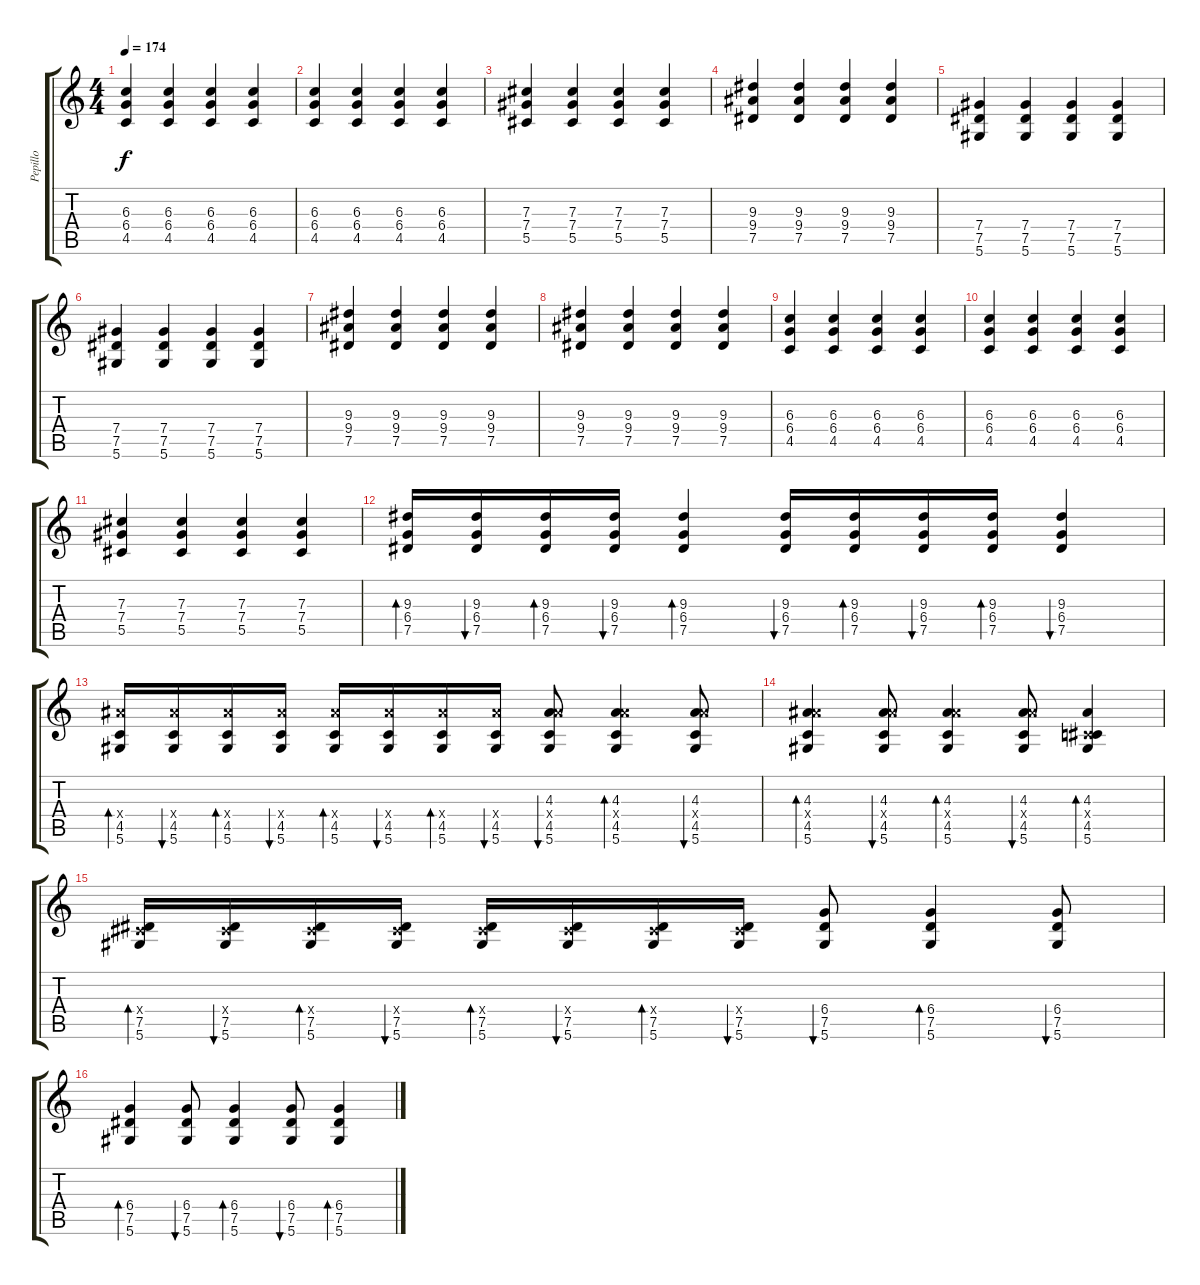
\track ("Pepillo" "Pepillo") {instrument overdrivenguitar}
\staff {score tabs}
\tuning (Eb4 Bb3 Gb3 Db3 Ab2 Eb2) {hide}
\ts (4 4)
\tempo 174
\clef g2
\ks c
(6.3 6.4 4.5).4{dy f} (6.3 6.4 4.5).4 (6.3 6.4 4.5).4 (6.3 6.4 4.5).4 |
(6.3 6.4 4.5).4 (6.3 6.4 4.5).4 (6.3 6.4 4.5).4 (6.3 6.4 4.5).4 |
(7.3 7.4 5.5).4 (7.3 7.4 5.5).4 (7.3 7.4 5.5).4 (7.3 7.4 5.5).4 |
(9.3 9.4 7.5).4 (9.3 9.4 7.5).4 (9.3 9.4 7.5).4 (9.3 9.4 7.5).4 |
(7.4 7.5 5.6).4 (7.4 7.5 5.6).4 (7.4 7.5 5.6).4 (7.4 7.5 5.6).4 |
(7.4 7.5 5.6).4 (7.4 7.5 5.6).4 (7.4 7.5 5.6).4 (7.4 7.5 5.6).4 |
(9.3 9.4 7.5).4 (9.3 9.4 7.5).4 (9.3 9.4 7.5).4 (9.3 9.4 7.5).4 |
(9.3 9.4 7.5).4 (9.3 9.4 7.5).4 (9.3 9.4 7.5).4 (9.3 9.4 7.5).4 |
(6.3 6.4 4.5).4 (6.3 6.4 4.5).4 (6.3 6.4 4.5).4 (6.3 6.4 4.5).4 |
(6.3 6.4 4.5).4 (6.3 6.4 4.5).4 (6.3 6.4 4.5).4 (6.3 6.4 4.5).4 |
(7.3 7.4 5.5).4 (7.3 7.4 5.5).4 (7.3 7.4 5.5).4 (7.3 7.4 5.5).4 |
(9.3 6.4 7.5).16{bd 60} (9.3 6.4 7.5).16{bu 60} (9.3 6.4 7.5).16{bd 60} (9.3 6.4 7.5).16{bu 60} (9.3 6.4 7.5).4{bd 60} (9.3 6.4 7.5).16{bu 60} (9.3 6.4 7.5).16{bd 60} (9.3 6.4 7.5).16{bu 60} (9.3 6.4 7.5).16{bd 60} (9.3 6.4 7.5).4{bu 60} |
(9.4{x} 4.5 5.6).16{bd 60} (9.4{x} 4.5 5.6).16{bu 60} (9.4{x} 4.5 5.6).16{bd 60} (9.4{x} 4.5 5.6).16{bu 60} (9.4{x} 4.5 5.6).16{bd 60} (9.4{x} 4.5 5.6).16{bu 60} (9.4{x} 4.5 5.6).16{bd 60} (9.4{x} 4.5 5.6).16{bu 60} (4.3 9.4{x} 4.5 5.6).8{bu 60} (4.3 9.4{x} 4.5 5.6).4{bd 60} (4.3 9.4{x} 4.5 5.6).8{bu 60} |
(4.3 9.4{x} 4.5 5.6).4{bd 60} (4.3 9.4{x} 4.5 5.6).8{bu 60} (4.3 9.4{x} 4.5 5.6).4{bd 60} (4.3 9.4{x} 4.5 5.6).8{bu 60} (4.3 0.4{x} 4.5 5.6).4{bd 60} |
(0.4{x} 7.5 5.6).16{bd 60} (0.4{x} 7.5 5.6).16{bu 60} (0.4{x} 7.5 5.6).16{bd 60} (0.4{x} 7.5 5.6).16{bu 60} (0.4{x} 7.5 5.6).16{bd 60} (0.4{x} 7.5 5.6).16{bu 60} (0.4{x} 7.5 5.6).16{bd 60} (0.4{x} 7.5 5.6).16{bu 60} (6.4 7.5 5.6).8{bu 60} (6.4 7.5 5.6).4{bd 60} (6.4 7.5 5.6).8{bu 60} |
(6.4 7.5 5.6).4{bd 60} (6.4 7.5 5.6).8{bu 60} (6.4 7.5 5.6).4{bd 60} (6.4 7.5 5.6).8{bu 60} (6.4 7.5 5.6).4{bd 60}
